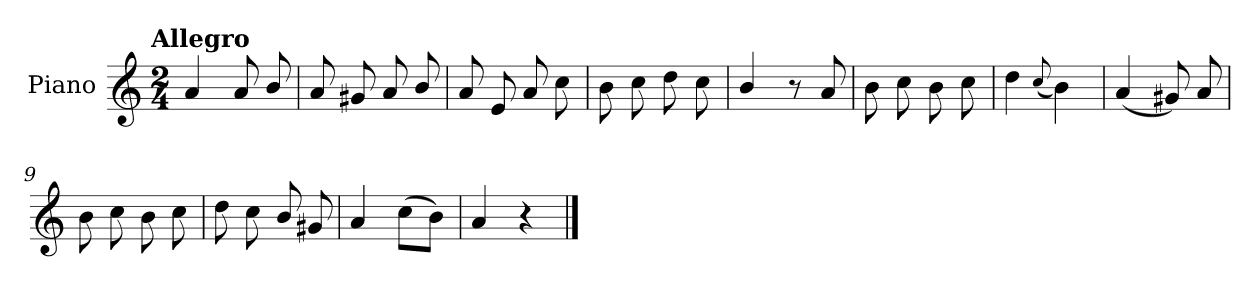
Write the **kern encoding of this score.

**kern
*part1
*staff1
*I"Piano
*I'Pno.
*clefG2
*k[]
!!LO:TX:omd:t=Allegro
*M2/4
*MM144
=1
4a/
8a/
8b/
=2
8a/
8g#X/
8a/
8b/
=3
8a/
8e/
8a/
8cc\
=4
8b\
8cc\
8dd\
8cc\
=5
4b/
8r
8a/
=6
8b\
8cc\
8b\
8cc\
!!LO:LB:g=z
=7
4dd\
(<8qqcc/
4b\)
=8
(<4a/
8g#X/)
8a/
=9
8b\
8cc\
8b\
8cc\
=10
8dd\
8cc\
8b/
8g#X/
=11
4a/
(>8cc\L
8b\J)
=12
4a/
4r
==
*-
